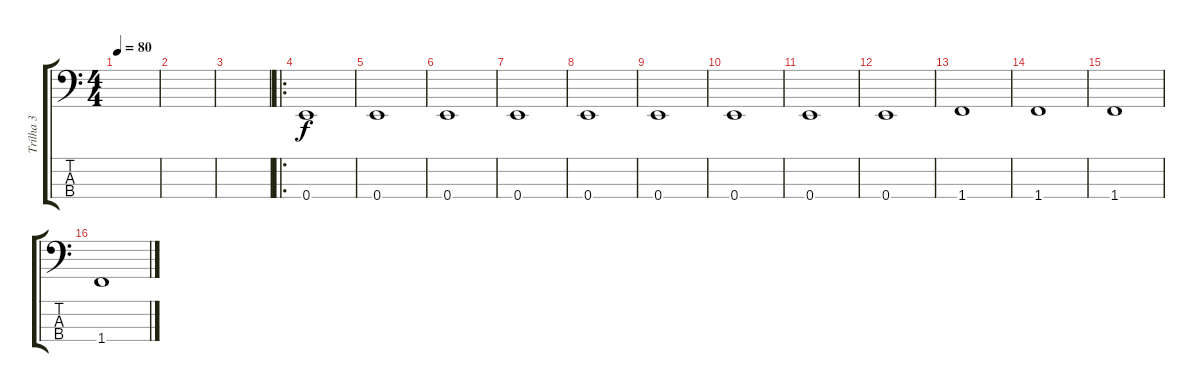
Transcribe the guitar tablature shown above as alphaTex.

\track ("Trilha 3" "Trilha 3") {instrument acousticbass}
\staff {score tabs}
\tuning (G2 D2 A1 E1) {hide}
\ts (4 4)
\tempo 80
\clef f4
\ks c
|
|
|
\ro
0.4.1 |
0.4.1 |
0.4.1 |
0.4.1 |
0.4.1 |
0.4.1 |
0.4.1 |
0.4.1 |
0.4.1 |
1.4.1 |
1.4.1 |
1.4.1 |
1.4.1
